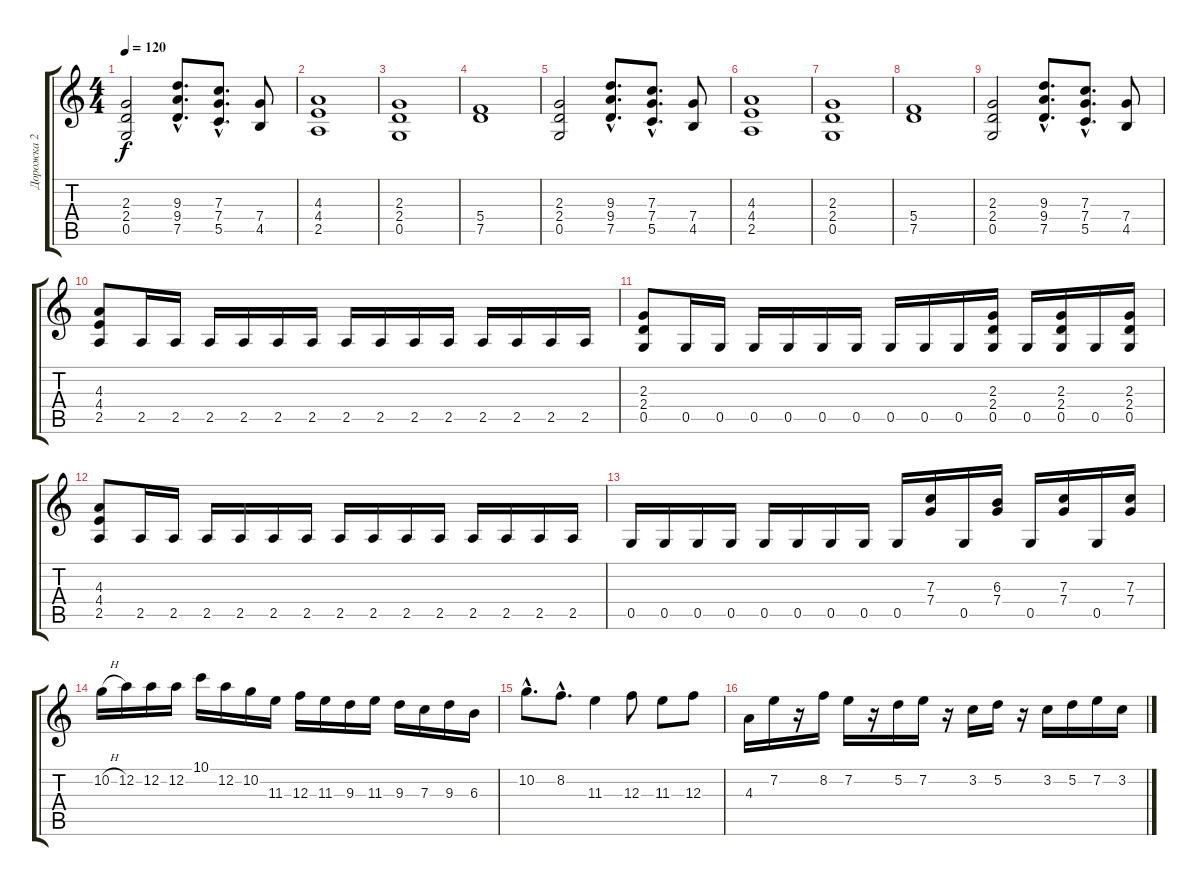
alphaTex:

\track ("Дорожка 2" "Дорожка 2") {instrument distortionguitar}
\staff {score tabs}
\tuning (D4 A3 F3 C3 G2 D2) {hide}
\ts (4 4)
\tempo 120
\clef g2
\ks c
(2.3 2.4 0.5).2{dy f} (9.3{hac} 9.4{hac} 7.5{hac}).8{d} (7.3{hac} 7.4{hac} 5.5{hac}).8{d} (7.4 4.5).8 |
(4.3 4.4 2.5).1 |
(2.3 2.4 0.5).1 |
(5.4 7.5).1 |
(2.3 2.4 0.5).2 (9.3{hac} 9.4{hac} 7.5{hac}).8{d} (7.3{hac} 7.4{hac} 5.5{hac}).8{d} (7.4 4.5).8 |
(4.3 4.4 2.5).1 |
(2.3 2.4 0.5).1 |
(5.4 7.5).1 |
(2.3 2.4 0.5).2 (9.3{hac} 9.4{hac} 7.5{hac}).8{d} (7.3{hac} 7.4{hac} 5.5{hac}).8{d} (7.4 4.5).8 |
(4.3 4.4 2.5).8 2.5.16 2.5.16 2.5.16 2.5.16 2.5.16 2.5.16 2.5.16 2.5.16 2.5.16 2.5.16 2.5.16 2.5.16 2.5.16 2.5.16 |
(2.3 2.4 0.5).8 0.5.16 0.5.16 0.5.16 0.5.16 0.5.16 0.5.16 0.5.16 0.5.16 0.5.16 (2.3 2.4 0.5).16 0.5.16 (2.3 2.4 0.5).16 0.5.16 (2.3 2.4 0.5).16 |
(4.3 4.4 2.5).8 2.5.16 2.5.16 2.5.16 2.5.16 2.5.16 2.5.16 2.5.16 2.5.16 2.5.16 2.5.16 2.5.16 2.5.16 2.5.16 2.5.16 |
0.5.16 0.5.16 0.5.16 0.5.16 0.5.16 0.5.16 0.5.16 0.5.16 0.5.16 (7.3 7.4).16 0.5.16 (6.3 7.4).16 0.5.16 (7.3 7.4).16 0.5.16 (7.3 7.4).16 |
10.2{h}.16 12.2.16 12.2.16 12.2.16 10.1.16 12.2.16 10.2.16 11.3.16 12.3.16 11.3.16 9.3.16 11.3.16 9.3.16 7.3.16 9.3.16 6.3.16 |
10.2{hac}.8{d} 8.2{hac}.8{d} 11.3.4 12.3.8 11.3.8 12.3.8 |
4.3.16 7.2.16 r.16 8.2.16 7.2.16 r.16 5.2.16 7.2.16 r.16 3.2.16 5.2.16 r.16 3.2.16 5.2.16 7.2.16 3.2.16
